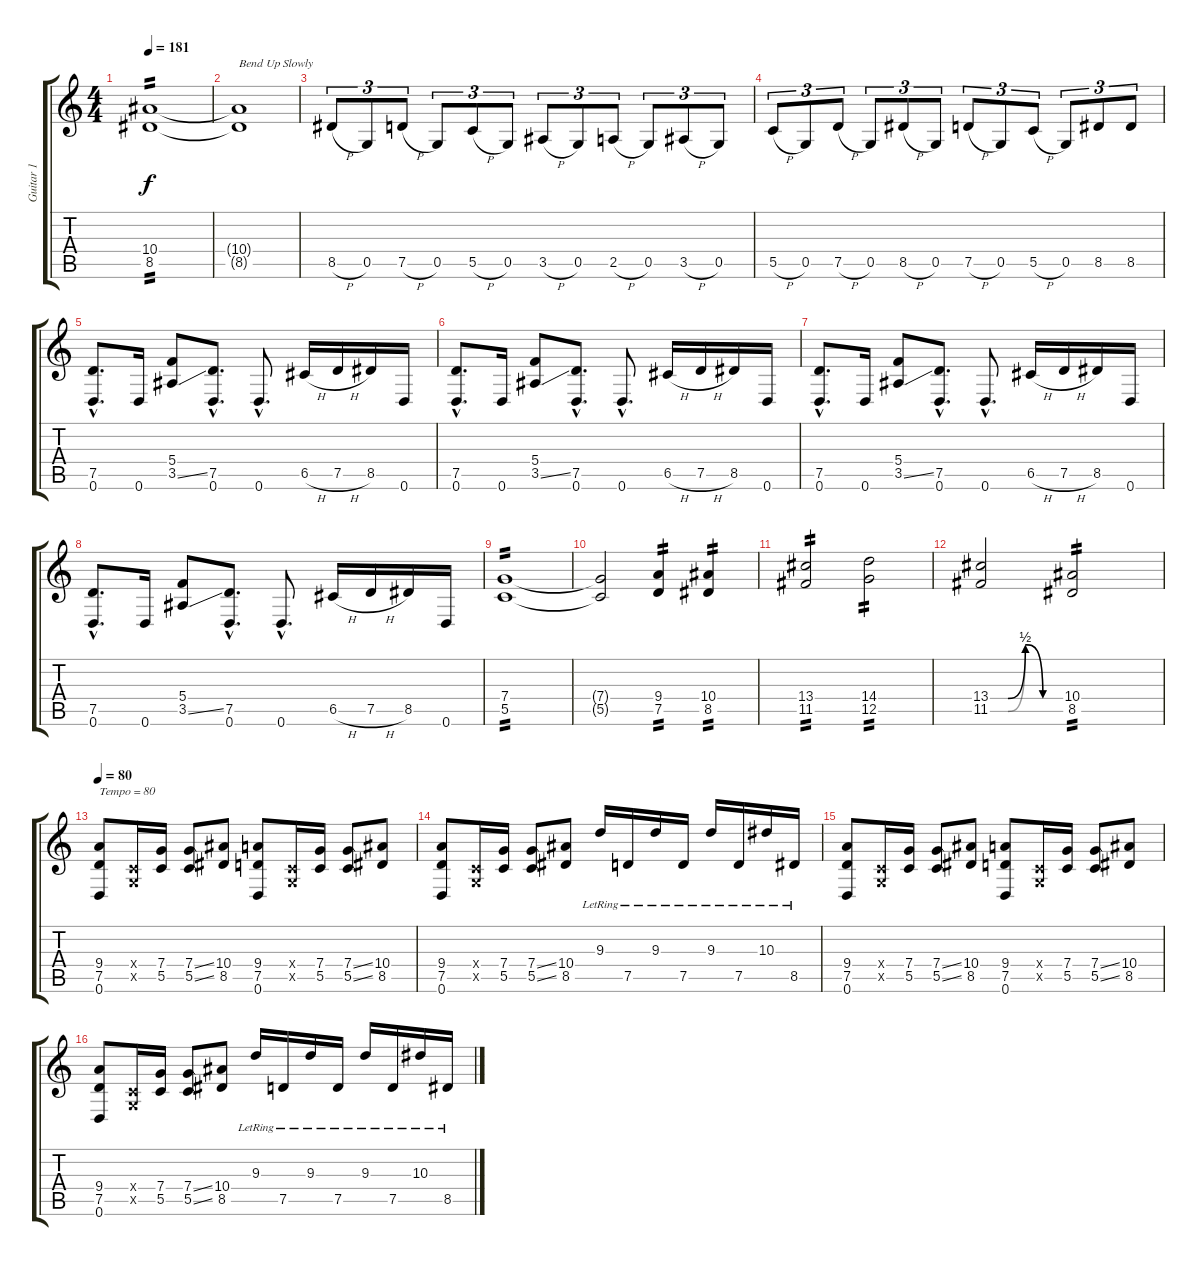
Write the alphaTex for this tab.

\track ("Guitar 1" "Guitar 1") {instrument overdrivenguitar}
\staff {score tabs}
\tuning (D4 A3 F3 C3 G2 D2) {hide}
\ts (4 4)
\section ("" "")
\tempo 181
\clef g2
\ks c
(10.4 8.5).1{tp 2 dy f} |
(10.4{t} 8.5{t}).1{txt "Bend Up Slowly"} |
8.5{h}.8{tu (3 2)} 0.5.8{tu (3 2)} 7.5{h}.8{tu (3 2)} 0.5.8{tu (3 2)} 5.5{h}.8{tu (3 2)} 0.5.8{tu (3 2)} 3.5{h}.8{tu (3 2)} 0.5.8{tu (3 2)} 2.5{h}.8{tu (3 2)} 0.5.8{tu (3 2)} 3.5{h}.8{tu (3 2)} 0.5.8{tu (3 2)} |
5.5{h}.8{tu (3 2)} 0.5.8{tu (3 2)} 7.5{h}.8{tu (3 2)} 0.5.8{tu (3 2)} 8.5{h}.8{tu (3 2)} 0.5.8{tu (3 2)} 7.5{h}.8{tu (3 2)} 0.5.8{tu (3 2)} 5.5{h}.8{tu (3 2)} 0.5.8{tu (3 2)} 8.5.8{tu (3 2)} 8.5.8{tu (3 2)} |
\section ("" "")
(7.5{hac} 0.6{hac}).8{d} 0.6.16 (5.4 3.5{ss}).8 (7.5{hac} 0.6{hac}).8{d} 0.6{hac}.8{d} 6.5{h}.16 7.5{h}.16 8.5.16 0.6.16 |
(7.5{hac} 0.6{hac}).8{d} 0.6.16 (5.4 3.5{ss}).8 (7.5{hac} 0.6{hac}).8{d} 0.6{hac}.8{d} 6.5{h}.16 7.5{h}.16 8.5.16 0.6.16 |
(7.5{hac} 0.6{hac}).8{d} 0.6.16 (5.4 3.5{ss}).8 (7.5{hac} 0.6{hac}).8{d} 0.6{hac}.8{d} 6.5{h}.16 7.5{h}.16 8.5.16 0.6.16 |
(7.5{hac} 0.6{hac}).8{d} 0.6.16 (5.4 3.5{ss}).8 (7.5{hac} 0.6{hac}).8{d} 0.6{hac}.8{d} 6.5{h}.16 7.5{h}.16 8.5.16 0.6.16 |
\section ("" "")
(7.4 5.5).1{tp 2} |
(7.4{t} 5.5{t}).2 (9.4 7.5).4{tp 2} (10.4 8.5).4{tp 2} |
(13.4 11.5).2{tp 2} (14.4 12.5).2{tp 2} |
(13.4{be (custom 0 0 15 0 30 2 45 0 60 0)} 11.5{be (custom 0 0 15 0 30 2 45 0 60 0)}).2 (10.4 8.5).2{tp 2} |
\section ("" "")
\tempo 80
(9.4 7.5 0.6).8{txt "Tempo = 80"} (0.4{x} 0.5{x}).16 (7.4 5.5).16 (7.4{ss} 5.5{ss}).8 (10.4 8.5).8 (9.4 7.5 0.6).8 (0.4{x} 0.5{x}).16 (7.4 5.5).16 (7.4{ss} 5.5{ss}).8 (10.4 8.5).8 |
(9.4 7.5 0.6).8 (0.4{x} 0.5{x}).16 (7.4 5.5).16 (7.4{ss} 5.5{ss}).8 (10.4 8.5).8 9.3{lr}.16 7.5{lr}.16 9.3{lr}.16 7.5{lr}.16 9.3{lr}.16 7.5{lr}.16 10.3{lr}.16 8.5{lr}.16 |
(9.4 7.5 0.6).8 (0.4{x} 0.5{x}).16 (7.4 5.5).16 (7.4{ss} 5.5{ss}).8 (10.4 8.5).8 (9.4 7.5 0.6).8 (0.4{x} 0.5{x}).16 (7.4 5.5).16 (7.4{ss} 5.5{ss}).8 (10.4 8.5).8 |
(9.4 7.5 0.6).8 (0.4{x} 0.5{x}).16 (7.4 5.5).16 (7.4{ss} 5.5{ss}).8 (10.4 8.5).8 9.3{lr}.16 7.5{lr}.16 9.3{lr}.16 7.5{lr}.16 9.3{lr}.16 7.5{lr}.16 10.3{lr}.16 8.5{lr}.16
